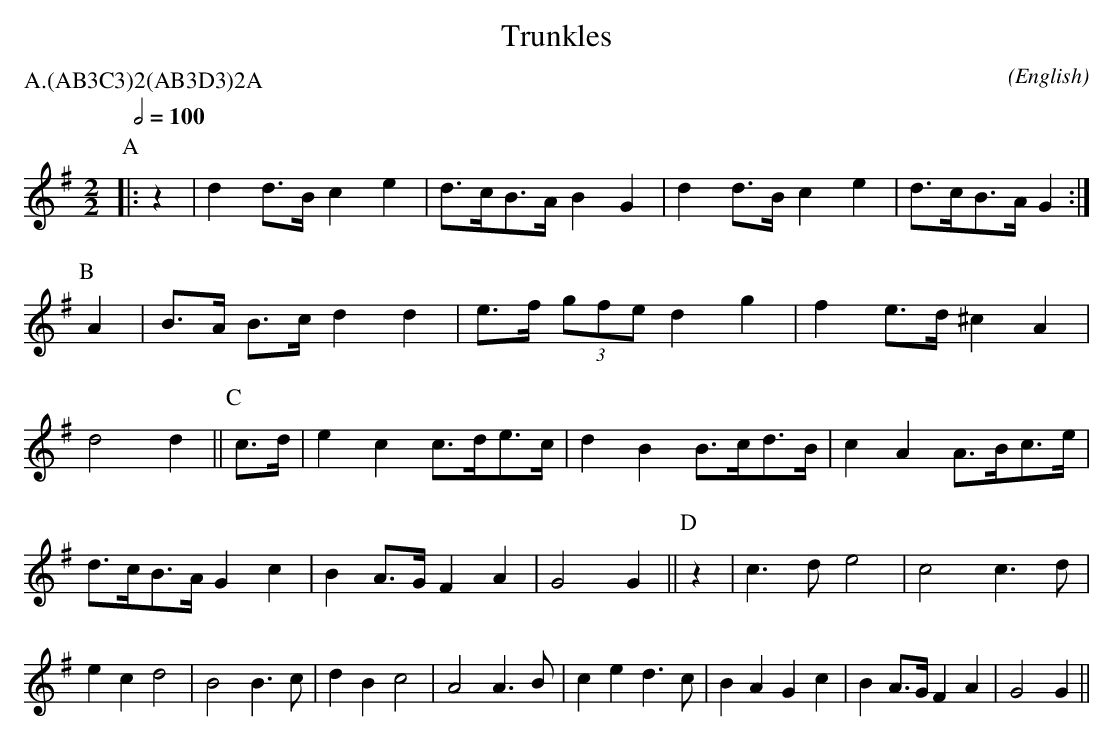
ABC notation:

X:1
T:Trunkles
M:2/2
C:
O:English
P:A.(AB3C3)2(AB3D3)2A
L:1/8
K:G
Q:1/2=100
P:A
|:z2|d2  d>B c2 e2|d>cB>A    B2 G2|d2 d>B  c2 e2|d>cB>A G2:|\
P:B
A2|B>A B>c d2 d2|e>f (3gfe d2 g2|f2 e>d ^c2 A2|d4     d2||\
P:C
c>d|e2  c2  c>de>c|d2  B2    B>cd>B|c2 A2  A>Bc>e|d>cB>A G2 \
c2|B2  A>G F2 A2|G4        G2||\
P:D
z2|c3   d  e4|c4        c3  d|e2 c2  d4|B4     B3 \
c|d2  B2  c4|A4        A3  B|c2 e2  d3 c|B2 A2  G2 \
c2|B2  A>G F2 A2|G4        G2||
